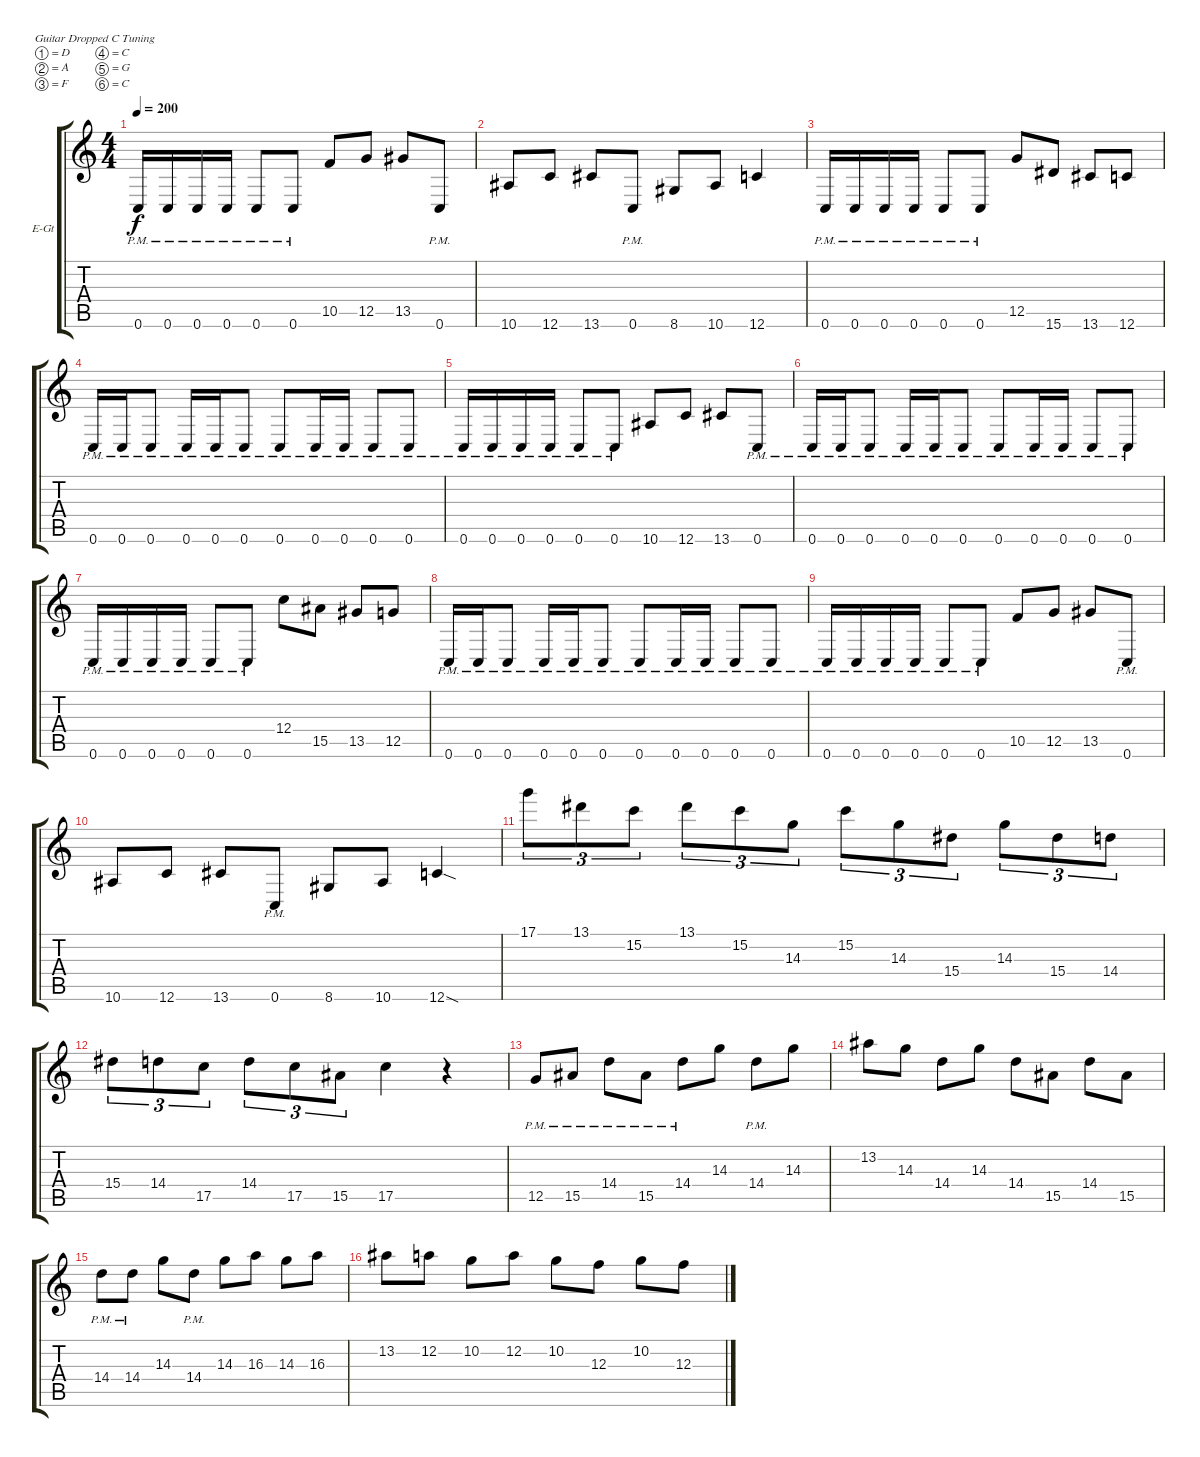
\bracketExtendMode groupsimilarinstruments
\firstSystemTrackNameOrientation horizontal
\otherSystemsTrackNameOrientation horizontal
\track ("Jake Pitts" "E-Gt") {instrument overdrivenguitar}
\staff {score tabs}
\tuning (D4 A3 F3 C3 G2 C2)
\ts (4 4)
\tempo 200
\clef g2
\ks c
0.6{pm}.16{dy f} 0.6{pm}.16 0.6{pm}.16 0.6{pm}.16 0.6{pm}.8 0.6{pm}.8 10.5.8 12.5.8 13.5.8 0.6{pm}.8 |
10.6.8 12.6.8 13.6.8 0.6{pm}.8 8.6.8 10.6.8 12.6.4 |
0.6{pm}.16 0.6{pm}.16 0.6{pm}.16 0.6{pm}.16 0.6{pm}.8 0.6{pm}.8 12.5.8 15.6.8 13.6.8 12.6.8 |
0.6{pm}.16 0.6{pm}.16 0.6{pm}.8 0.6{pm}.16 0.6{pm}.16 0.6{pm}.8 0.6{pm}.8 0.6{pm}.16 0.6{pm}.16 0.6{pm}.8 0.6{pm}.8 |
0.6{pm}.16 0.6{pm}.16 0.6{pm}.16 0.6{pm}.16 0.6{pm}.8 0.6{pm}.8 10.6.8 12.6.8 13.6.8 0.6{pm}.8 |
0.6{pm}.16 0.6{pm}.16 0.6{pm}.8 0.6{pm}.16 0.6{pm}.16 0.6{pm}.8 0.6{pm}.8 0.6{pm}.16 0.6{pm}.16 0.6{pm}.8 0.6{pm}.8 |
0.6{pm}.16 0.6{pm}.16 0.6{pm}.16 0.6{pm}.16 0.6{pm}.8 0.6{pm}.8 12.4.8 15.5.8 13.5.8 12.5.8 |
0.6{pm}.16 0.6{pm}.16 0.6{pm}.8 0.6{pm}.16 0.6{pm}.16 0.6{pm}.8 0.6{pm}.8 0.6{pm}.16 0.6{pm}.16 0.6{pm}.8 0.6{pm}.8 |
0.6{pm}.16 0.6{pm}.16 0.6{pm}.16 0.6{pm}.16 0.6{pm}.8 0.6{pm}.8 10.5.8 12.5.8 13.5.8 0.6{pm}.8 |
10.6.8 12.6.8 13.6.8 0.6{pm}.8 8.6.8 10.6.8 12.6{sod}.4 |
17.1.8{tu (3 2)} 13.1.8{tu (3 2)} 15.2.8{tu (3 2)} 13.1.8{tu (3 2)} 15.2.8{tu (3 2)} 14.3.8{tu (3 2)} 15.2.8{tu (3 2)} 14.3.8{tu (3 2)} 15.4.8{tu (3 2)} 14.3.8{tu (3 2)} 15.4.8{tu (3 2)} 14.4.8{tu (3 2)} |
15.4.8{tu (3 2)} 14.4.8{tu (3 2)} 17.5.8{tu (3 2)} 14.4.8{tu (3 2)} 17.5.8{tu (3 2)} 15.5.8{tu (3 2)} 17.5.4 r.4 |
12.5{pm}.8 15.5{pm}.8 14.4{pm}.8 15.5{pm}.8 14.4{pm}.8 14.3.8 14.4{pm}.8 14.3.8 |
13.2.8 14.3.8 14.4.8 14.3.8 14.4.8 15.5.8 14.4.8 15.5.8 |
14.4{pm}.8 14.4{pm}.8 14.3.8 14.4{pm}.8 14.3.8 16.3.8 14.3.8 16.3.8 |
13.2.8 12.2.8 10.2.8 12.2.8 10.2.8 12.3.8 10.2.8 12.3.8
